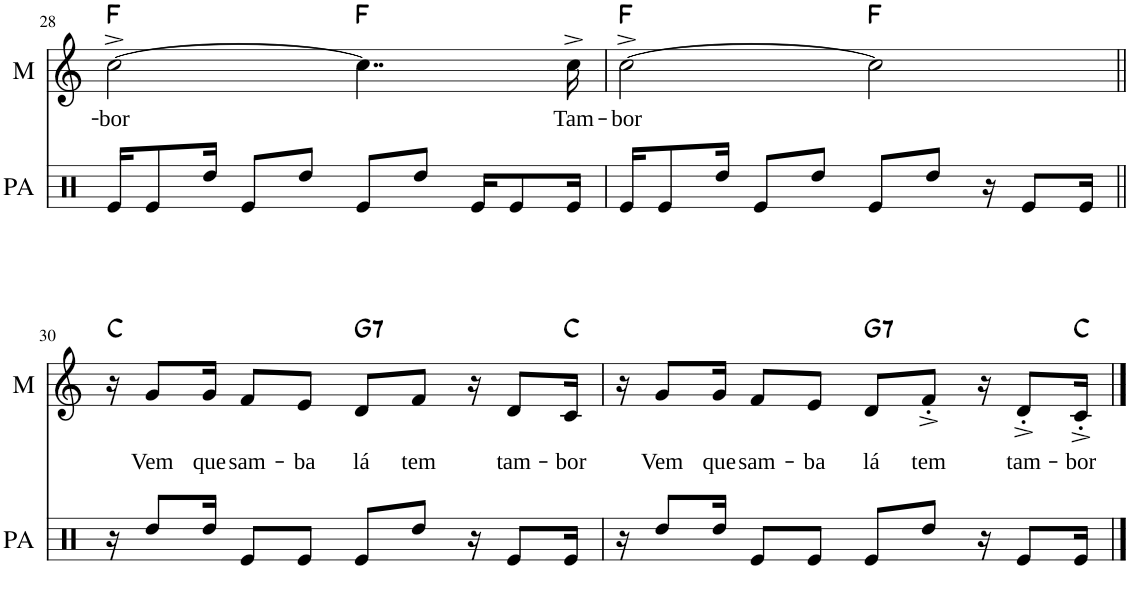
**kern	**kern	**kern	**kern	**kern	**kern	**kern	**text	**harte
*part7	*part6	*part5	*part4	*part3	*part2	*part1	*part1	*part1
*staff7	*staff6	*staff5	*staff4	*staff3	*staff2	*staff1	*staff1	*
*I"Partido Alto	*I"Piano grave 2	*I"Piano agudo 2	*I"Piano grave	*I"Piano agudo	*I"Melodia 2	*I"Melodia	*	*
*I'PA	*I'Pg2	*I'Pa2	*I'Pg	*I'Pa	*I'M2	*I'M	*	*
!!LO:PB:g=z
*clefX	*clefF4	*clefG2	*clefF4	*clefG2	*clefG2	*clefG2	*	*
*	*	*	*	*	*Trd1c2	*	*	*
*k[]	*k[]	*k[]	*k[]	*k[]	*k[]	*k[]	*	*
*M4/4	*M4/4	*M4/4	*M4/4	*M4/4	*M4/4	*M4/4	*	*
=28	=28	=28	=28	=28	=28	=28	=28	=28
!	!	!	!	!	!	!	!LO:LY:b	!
16Re/KL	8.F\L	16G#]/ 16B]/ 16d]/ 16f]/KL	8.F\L	16G#]/ 16B]/ 16d]/ 16f]/KL	[2cc^	[2cc^\	-bor	F:maj
8Re/	.	8A/ 8c/ 8f/	.	8A/ 8c/ 8f/	.	.	.	.
16Rdd/Jk	16C\Jk	8A/ 8c/ 8f/J	16C\Jk	8A/ 8c/ 8f/J	.	.	.	.
8Re/L	8.FF/L	.	8.FF/L	.	.	.	.	.
.	.	16A/ 16c/ 16f/KL	.	16A/ 16c/ 16f/KL	.	.	.	.
8Rdd/J	.	8A/ 8c/ 8f/J	.	8A/ 8c/ 8f/J	.	.	.	.
.	16AA/Jk	.	16AA/Jk	.	.	.	.	.
8Re/L	8.F\L	8A/ 8c/ 8f/L	8.F\L	8A/ 8c/ 8f/L	4..cc]	4..cc\]	.	F:maj
8Rdd/J	.	8A/ 8c/ 8f/J	.	8A/ 8c/ 8f/J	.	.	.	.
.	16C\Jk	.	16C\Jk	.	.	.	.	.
16Re/KL	16FF/KL	8.A/ 8.c/ 8.f/L	16FF/KL	8.A/ 8.c/ 8.f/L	.	.	.	.
8Re/	8AA/	.	8AA/	.	.	.	.	.
!	!	!	!	!	!	!	!LO:LY:b	!
16Re/Jk	16FF/Jk	[16A/ [16c/ [16f/Jk	16FF/Jk	[16A/ [16c/ [16f/Jk	16cc^	16cc^\	Tam-	.
=29	=29	=29	=29	=29	=29	=29	=29	=29
!	!	!	!	!	!	!	!LO:LY:b	!
16Re/KL	8.F\L	16A]/ 16c]/ 16f]/KL	8.F\L	16A]/ 16c]/ 16f]/KL	[2cc^	[2cc^\	-bor	F:maj
8Re/	.	8A/ 8c/ 8f/	.	8A/ 8c/ 8f/	.	.	.	.
16Rdd/Jk	16C\Jk	8A/ 8c/ 8f/J	16C\Jk	8A/ 8c/ 8f/J	.	.	.	.
8Re/L	8.FF/L	.	8.FF/L	.	.	.	.	.
.	.	16A/ 16c/ 16f/KL	.	16A/ 16c/ 16f/KL	.	.	.	.
8Rdd/J	.	8A/ 8c/ 8f/J	.	8A/ 8c/ 8f/J	.	.	.	.
.	16AA/Jk	.	16AA/Jk	.	.	.	.	.
8Re/L	8.F\L	8A/ 8c/ 8f/L	8.F\L	8A/ 8c/ 8f/L	2cc]	2cc\]	.	F:maj
8Rdd/J	.	8A/ 8c/ 8f/J	.	8A/ 8c/ 8f/J	.	.	.	.
.	16C\Jk	.	16C\Jk	.	.	.	.	.
16r	16FF/KL	8.A/ 8.c/ 8.f/L	16FF/KL	8.A/ 8.c/ 8.f/L	.	.	.	.
8Re/L	8AA/	.	8AA/	.	.	.	.	.
16Re/Jk	16FF/Jk	[16A/ [16c/ [16f/Jk	16FF/Jk	[16A/ [16c/ [16f/Jk	.	.	.	.
!!LO:LB:g=z
=30||	=30||	=30||	=30||	=30||	=30||	=30||	=30||	=30||
16r	8.C/L	16A]/ 16c]/ 16f]/KL	8.C/L	16A]/ 16c]/ 16f]/KL	16r	16r	.	C:maj
!	!	!	!	!	!	!	!LO:LY:b	!
8Rdd/L	.	8G/ 8c/ 8e/	.	8G/ 8c/ 8e/	8g/L	8g/L	Vem	.
!	!	!	!	!	!	!	!LO:LY:b	!
16Rdd/Jk	16GG/Jk	8G/ 8c/ 8e/J	16GG/Jk	8G/ 8c/ 8e/J	16g/Jk	16g/Jk	que	.
!	!	!	!	!	!	!	!LO:LY:b	!
8Re/L	8.CC/L	.	8.CC/L	.	8f/L	8f/L	sam-	.
.	.	16G/ 16c/ 16e/KL	.	16G/ 16c/ 16e/KL	.	.	.	.
!	!	!	!	!	!	!	!LO:LY:b	!
8Re/J	.	8G/ 8c/ 8e/J	.	8G/ 8c/ 8e/J	8e/J	8e/J	-ba	.
.	16EE/Jk	.	16EE/Jk	.	.	.	.	.
!	!	!	!	!	!	!	!LO:LY:b	!LO:H:kt=7
8Re/L	8.GG/L	8G/ 8B/ 8d/ 8f/L	8.GG/L	8G/ 8B/ 8d/ 8f/L	8d/L	8d/L	lá	G:7
!	!	!	!	!	!	!	!LO:LY:b	!
8Rdd/J	.	8G/ 8B/ 8d/ 8f/J	.	8G/ 8B/ 8d/ 8f/J	8f/J	8f/J	tem	.
.	16DD/Jk	.	16DD/Jk	.	.	.	.	.
16r	16GGG/KL	8.G/ 8.B/ 8.d/ 8.f/L	16GGG/KL	8.G/ 8.B/ 8.d/ 8.f/L	16r	16r	.	.
!	!	!	!	!	!	!	!LO:LY:b	!
8Re/L	8BBB/	.	8BBB/	.	8d/L	8d/L	tam-	.
!	!	!	!	!	!	!	!LO:LY:b	!
16Re/Jk	16GGG/Jk	[16G/ [16c/ [16e/Jk	16GGG/Jk	[16G/ [16c/ [16e/Jk	16c/Jk	16c/Jk	-bor	C:maj
=31	=31	=31	=31	=31	=31	=31	=31	=31
16r	8.C/L	16G]/ 16c]/ 16e]/KL	8.C/L	16G]/ 16c]/ 16e]/KL	16r	16r	.	.
!	!	!	!	!	!	!	!LO:LY:b	!
8Rdd/L	.	8G/ 8c/ 8e/	.	8G/ 8c/ 8e/	8g/L	8g/L	Vem	.
!	!	!	!	!	!	!	!LO:LY:b	!
16Rdd/Jk	16GG/Jk	8G/ 8c/ 8e/J	16GG/Jk	8G/ 8c/ 8e/J	16g/Jk	16g/Jk	que	.
!	!	!	!	!	!	!	!LO:LY:b	!
8Re/L	8.CC/L	.	8.CC/L	.	8f/L	8f/L	sam-	.
.	.	16G/ 16c/ 16e/KL	.	16G/ 16c/ 16e/KL	.	.	.	.
!	!	!	!	!	!	!	!LO:LY:b	!
8Re/J	.	8G/ 8c/ 8e/J	.	8G/ 8c/ 8e/J	8e/J	8e/J	-ba	.
.	16EE/Jk	.	16EE/Jk	.	.	.	.	.
!	!	!	!	!	!	!	!LO:LY:b	!LO:H:kt=7
8Re/L	8.GG/L	8G/ 8B/ 8d/ 8f/L	8.GG/L	8G/ 8B/ 8d/ 8f/L	8d/L	8d/L	lá	G:7
!	!	!	!	!	!	!	!LO:LY:b	!
8Rdd/J	.	8G/ 8B/ 8d/ 8f/J	.	8G/ 8B/ 8d/ 8f/J	8f'^/J	8f'^/J	tem	.
.	16DD/Jk	.	16DD/Jk	.	.	.	.	.
16r	16GGG/KL	8.G/ 8.B/ 8.d/ 8.f/L	16GGG/KL	8.G/ 8.B/ 8.d/ 8.f/L	16r	16r	.	.
!	!	!	!	!	!	!	!LO:LY:b	!
8Re/L	8BBB/	.	8BBB/	.	8d'^/L	8d'^/L	tam-	.
!	!	!	!	!	!	!	!LO:LY:b	!
16Re/Jk	16GGG/Jk	16G/ 16c/ 16e/Jk	16GGG/Jk	16G/ 16c/ 16e/Jk	16c'^/Jk	16c'^/Jk	-bor	C:maj
==	==	==	==	==	==	==	==	==
*-	*-	*-	*-	*-	*-	*-	*-	*-
